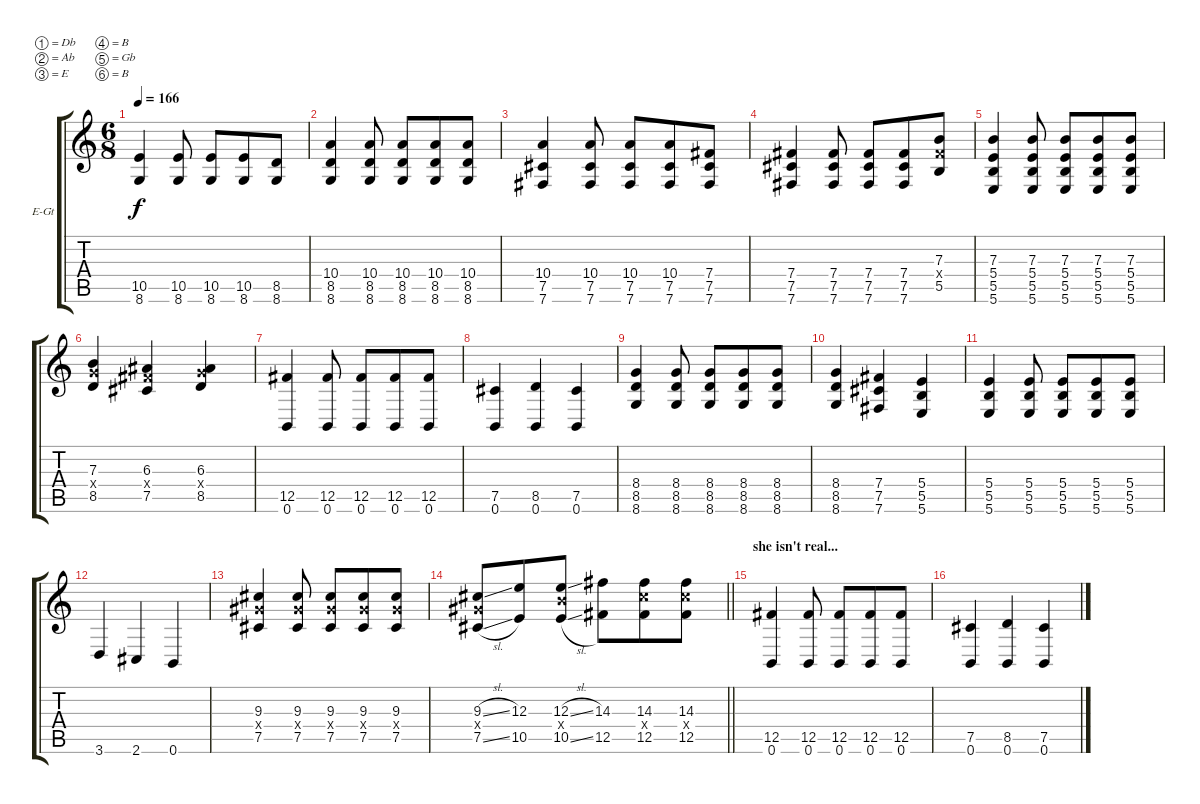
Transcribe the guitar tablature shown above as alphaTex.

\bracketExtendMode groupsimilarinstruments
\firstSystemTrackNameOrientation horizontal
\otherSystemsTrackNameOrientation horizontal
\track ("Right guitar" "E-Gt") {instrument overdrivenguitar}
\staff {score tabs}
\tuning (Db4 Ab3 E3 B2 Gb2 B1)
\ts (6 8)
\tempo 166
\clef g2
\ks c
(10.5 8.6).4{dy f} (10.5 8.6).8 (10.5 8.6).8 (10.5 8.6).8 (8.5 8.6).8 |
(10.4 8.5 8.6).4 (10.4 8.5 8.6).8 (10.4 8.5 8.6).8 (10.4 8.5 8.6).8 (10.4 8.5 8.6).8 |
(10.4 7.5 7.6).4 (10.4 7.5 7.6).8 (10.4 7.5 7.6).8 (10.4 7.5 7.6).8 (7.4 7.5 7.6).8 |
(7.4 7.5 7.6).4 (7.4 7.5 7.6).8 (7.4 7.5 7.6).8 (7.4 7.5 7.6).8 (7.3 7.4{x} 5.5).8 |
(7.3 5.4 5.5 5.6).4 (7.3 5.4 5.5 5.6).8 (7.3 5.4 5.5 5.6).8 (7.3 5.4 5.5 5.6).8 (7.3 5.4 5.5 5.6).8 |
(7.3 8.4{x} 8.5).4 (6.3 7.4{x} 7.5).4 (6.3 8.4{x} 8.5).4 |
(12.5 0.6).4 (12.5 0.6).8 (12.5 0.6).8 (12.5 0.6).8 (12.5 0.6).8 |
(7.5 0.6).4 (8.5 0.6).4 (7.5 0.6).4 |
(8.5 8.6 8.4).4 (8.5 8.6 8.4).8 (8.5 8.6 8.4).8 (8.5 8.6 8.4).8 (8.5 8.6 8.4).8 |
(8.5 8.6 8.4).4 (7.5 7.6 7.4).4 (5.5 5.6 5.4).4 |
(5.5 5.6 5.4).4 (5.5 5.6 5.4).8 (5.5 5.6 5.4).8 (5.5 5.6 5.4).8 (5.5 5.6 5.4).8 |
3.6.4 2.6.4 0.6.4 |
(9.3 9.4{x} 7.5).4 (9.3 9.4{x} 7.5).8 (9.3 9.4{x} 7.5).8 (9.3 9.4{x} 7.5).8 (9.3 9.4{x} 7.5).8 |
\barLineRight lightlight
(9.3{sl} 9.4{x} 7.5{sl}).8 (12.3 10.5).8 (12.3{sl} 12.4{x} 10.5{sl}).8 (14.3 12.5).8 (14.3 14.4{x} 12.5).8 (14.3 14.4{x} 12.5).8 |
\section ("" "she isn't real...")
(12.5 0.6).4 (12.5 0.6).8 (12.5 0.6).8 (12.5 0.6).8 (12.5 0.6).8 |
(7.5 0.6).4 (8.5 0.6).4 (7.5 0.6).4
